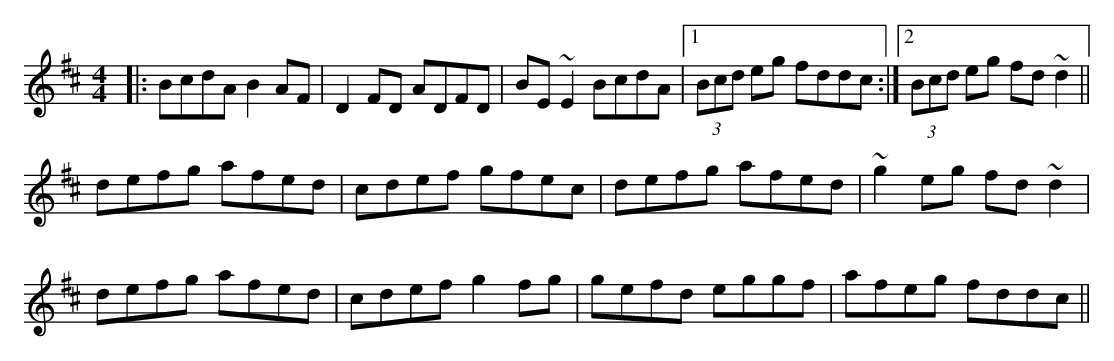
X:1
M:4/4
K:D
|:BcdA B2AF|D2FD ADFD|BE~E2 BcdA|1 (3Bcd eg fddc:|2 (3Bcd eg fd~d2||
defg afed|cdef gfec|defg afed|~g2eg fd~d2|
defg afed|cdef g2fg|gefd eggf|afeg fddc||
